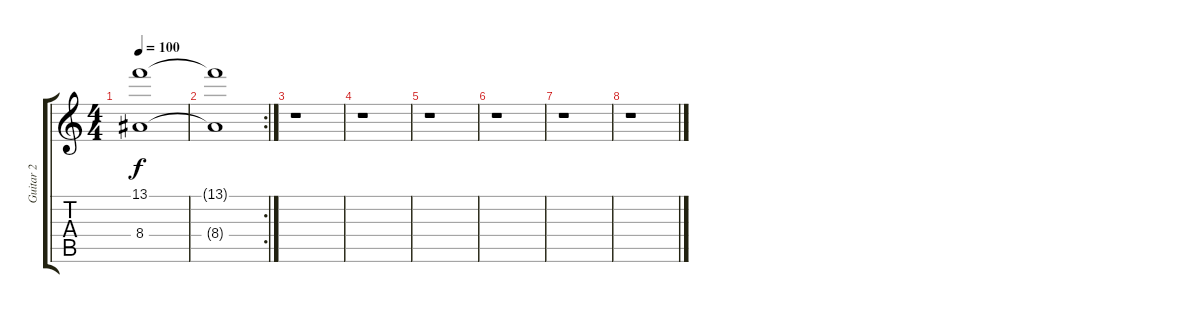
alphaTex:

\track ("Guitar 2" "Guitar 2") {instrument distortionguitar}
\staff {score tabs}
\tuning (E4 B3 G3 D3 A2 E2) {hide}
\ts (4 4)
\tempo 100
\clef g2
\ks c
(13.1{t} 8.4).1{dy f} |
\rc 2
(13.1{t} 8.4{t}).1 |
r.1 |
r.1 |
r.1 |
r.1 |
r.1 |
r.1
